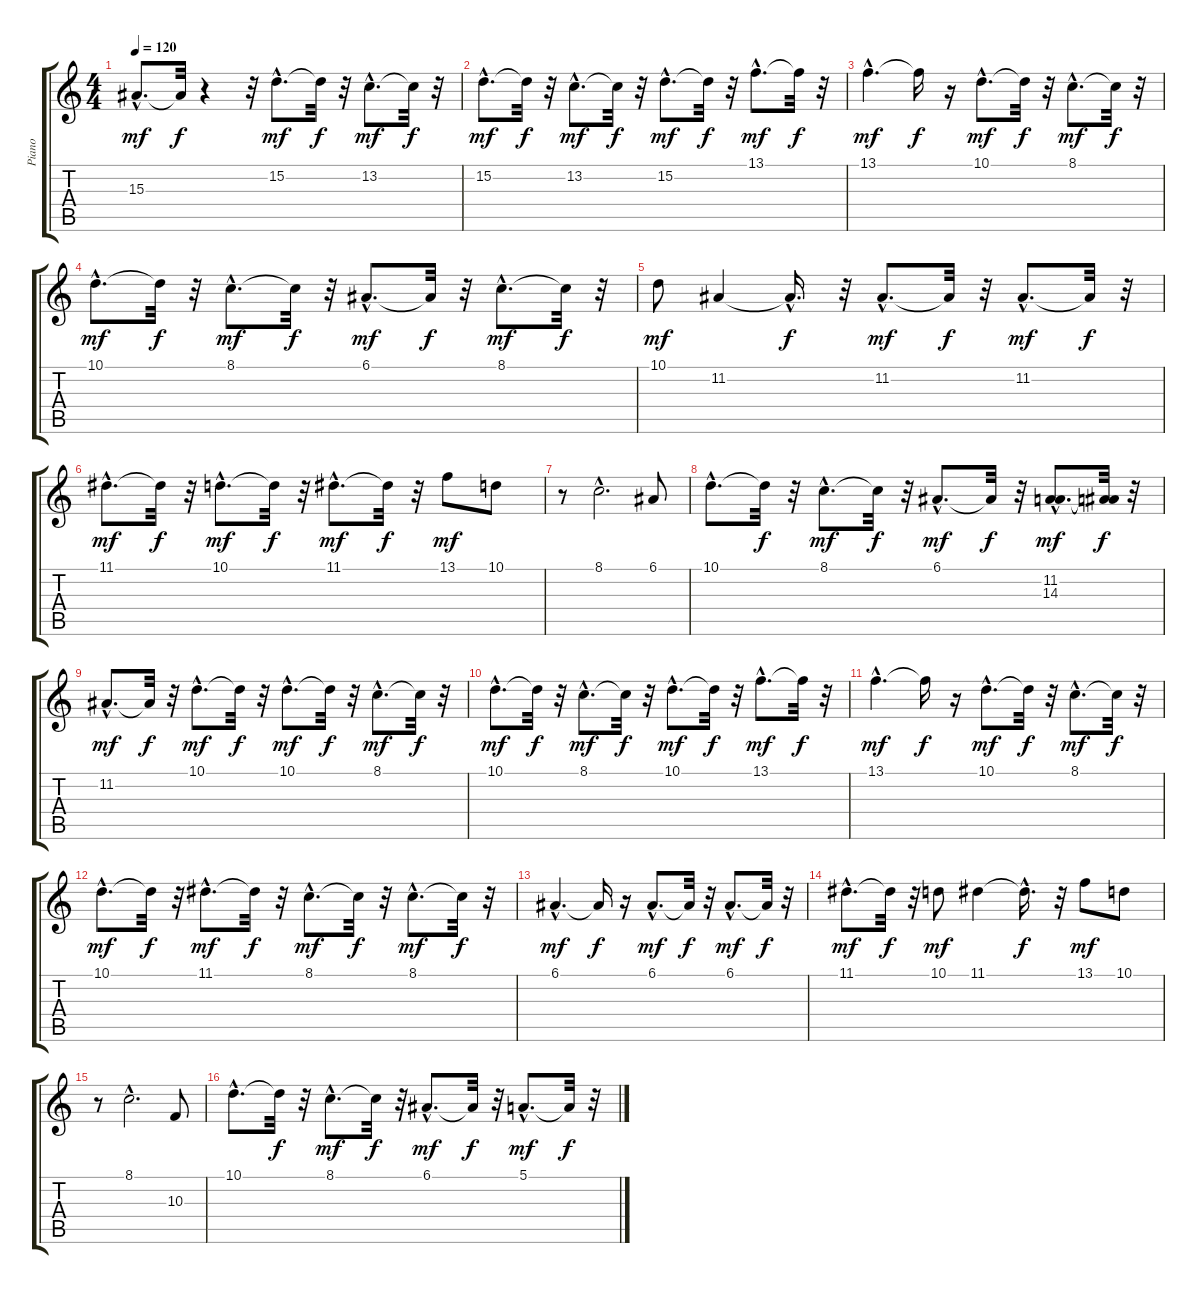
\track ("Piano" "Piano") {instrument acousticgrandpiano}
\staff {score tabs}
\tuning (E4 B3 G3 D3 A2 E2) {hide}
\ts (4 4)
\tempo 120
\clef g2
\ks c
15.3{hac}.8{d dy mf} 15.3{t}.32{dy f} r.4 r.32 15.2{hac}.8{d dy mf} 15.2{t}.32{dy f} r.32 13.2{hac}.8{d dy mf} 13.2{t}.32{dy f} r.32 |
15.2{hac}.8{d dy mf} 15.2{t}.32{dy f} r.32 13.2{hac}.8{d dy mf} 13.2{t}.32{dy f} r.32 15.2{hac}.8{d dy mf} 15.2{t}.32{dy f} r.32 13.1{hac}.8{d dy mf} 13.1{t}.32{dy f} r.32 |
13.1{hac}.4{d dy mf} 13.1{t}.16{dy f} r.16 10.1{hac}.8{d dy mf} 10.1{t}.32{dy f} r.32 8.1{hac}.8{d dy mf} 8.1{t}.32{dy f} r.32 |
10.1{hac}.8{d dy mf} 10.1{t}.32{dy f} r.32 8.1{hac}.8{d dy mf} 8.1{t}.32{dy f} r.32 6.1{hac}.8{d dy mf} 6.1{t}.32{dy f} r.32 8.1{hac}.8{d dy mf} 8.1{t}.32{dy f} r.32 |
10.1.8{dy mf} 11.2.4 11.2{hac t}.16{d dy f} r.32 11.2{hac}.8{d dy mf} 11.2{t}.32{dy f} r.32 11.2{hac}.8{d dy mf} 11.2{t}.32{dy f} r.32 |
11.1{hac}.8{d dy mf} 11.1{t}.32{dy f} r.32 10.1{hac}.8{d dy mf} 10.1{t}.32{dy f} r.32 11.1{hac}.8{d dy mf} 11.1{t}.32{dy f} r.32 13.1.8{dy mf} 10.1.8 |
r.8 8.1{hac}.2{d} 6.1.8 |
10.1{hac}.8{d} 10.1{t}.32{dy f} r.32 8.1{hac}.8{d dy mf} 8.1{t}.32{dy f} r.32 6.1{hac}.8{d dy mf} 6.1{t}.32{dy f} r.32 (11.2{hac} 14.3{hac}).8{d dy mf} (11.2{t} 14.3{t}).32{dy f} r.32 |
11.2{hac}.8{d dy mf} 11.2{t}.32{dy f} r.32 10.1{hac}.8{d dy mf} 10.1{t}.32{dy f} r.32 10.1{hac}.8{d dy mf} 10.1{t}.32{dy f} r.32 8.1{hac}.8{d dy mf} 8.1{t}.32{dy f} r.32 |
10.1{hac}.8{d dy mf} 10.1{t}.32{dy f} r.32 8.1{hac}.8{d dy mf} 8.1{t}.32{dy f} r.32 10.1{hac}.8{d dy mf} 10.1{t}.32{dy f} r.32 13.1{hac}.8{d dy mf} 13.1{t}.32{dy f} r.32 |
13.1{hac}.4{d dy mf} 13.1{t}.16{dy f} r.16 10.1{hac}.8{d dy mf} 10.1{t}.32{dy f} r.32 8.1{hac}.8{d dy mf} 8.1{t}.32{dy f} r.32 |
10.1{hac}.8{d dy mf} 10.1{t}.32{dy f} r.32 11.1{hac}.8{d dy mf} 11.1{t}.32{dy f} r.32 8.1{hac}.8{d dy mf} 8.1{t}.32{dy f} r.32 8.1{hac}.8{d dy mf} 8.1{t}.32{dy f} r.32 |
6.1{hac}.4{d dy mf} 6.1{t}.16{dy f} r.16 6.1{hac}.8{d dy mf} 6.1{t}.32{dy f} r.32 6.1{hac}.8{d dy mf} 6.1{t}.32{dy f} r.32 |
11.1{hac}.8{d dy mf} 11.1{t}.32{dy f} r.32 10.1.8{dy mf} 11.1.4 11.1{hac t}.16{d dy f} r.32 13.1.8{dy mf} 10.1.8 |
r.8 8.1{hac}.2{d} 10.3.8 |
10.1{hac}.8{d} 10.1{t}.32{dy f} r.32 8.1{hac}.8{d dy mf} 8.1{t}.32{dy f} r.32 6.1{hac}.8{d dy mf} 6.1{t}.32{dy f} r.32 5.1{hac}.8{d dy mf} 5.1{t}.32{dy f} r.32
